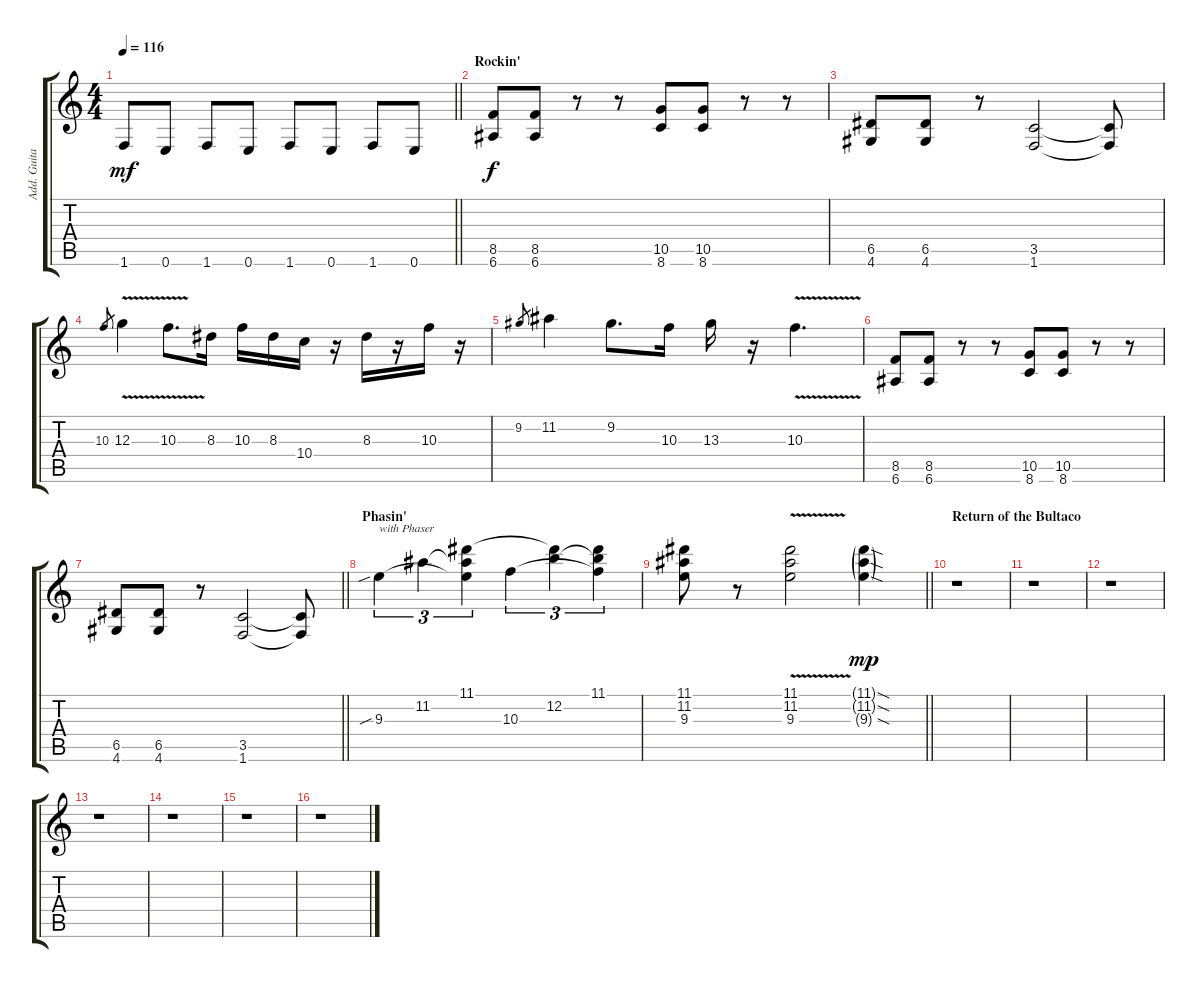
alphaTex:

\track ("Add. Guitar" "Add. Guita") {instrument overdrivenguitar}
\staff {score tabs}
\tuning (E4 B3 G3 D3 A2 E2) {hide}
\ts (4 4)
\tempo 116
\clef g2
\barLineRight lightlight
\ks c
1.6.8{dy mf} 0.6.8 1.6.8 0.6.8 1.6.8 0.6.8 1.6.8 0.6.8 |
\section ("" "Rockin'")
(8.5 6.6).8{dy f} (8.5 6.6).8 r.8 r.8 (10.5 8.6).8 (10.5 8.6).8 r.8 r.8 |
(6.5 4.6).8 (6.5 4.6).8 r.8 (3.5 1.6).2 (3.5{t} 1.6{t}).8 |
10.3.8{gr} 12.3{v}.4 10.3{v}.8{d} 8.3.16 10.3.16 8.3.16 10.4.16 r.16 8.3.16 r.16 10.3.16 r.16 |
9.2.8{gr} 11.2.4 9.2.8{d} 10.3.16 13.3.16 r.16 10.3{v}.4{d} |
(8.5 6.6).8 (8.5 6.6).8 r.8 r.8 (10.5 8.6).8 (10.5 8.6).8 r.8 r.8 |
\barLineRight lightlight
(6.5 4.6).8 (6.5 4.6).8 r.8 (3.5 1.6).2 (3.5{t} 1.6{t}).8 |
\section ("" "Phasin'")
9.3{sib}.4{tu (3 2) txt "with Phaser"} 11.2.4{tu (3 2)} (11.1 11.2{t} 9.3{t}).4{tu (3 2)} 10.3.4{tu (3 2)} (11.1{t} 12.2).4{tu (3 2)} (11.1 12.2{t} 10.3{t}).4{tu (3 2)} |
\barLineRight lightlight
(11.1 11.2 9.3).8 r.8 (11.1{v} 11.2{v} 9.3{v}).2 (11.1{sod g} 11.2{sod g} 9.3{sod g}).4{dy mp} |
\section ("" "Return of the Bultaco")
r.1 |
r.1 |
r.1 |
r.1 |
r.1 |
r.1 |
r.1
